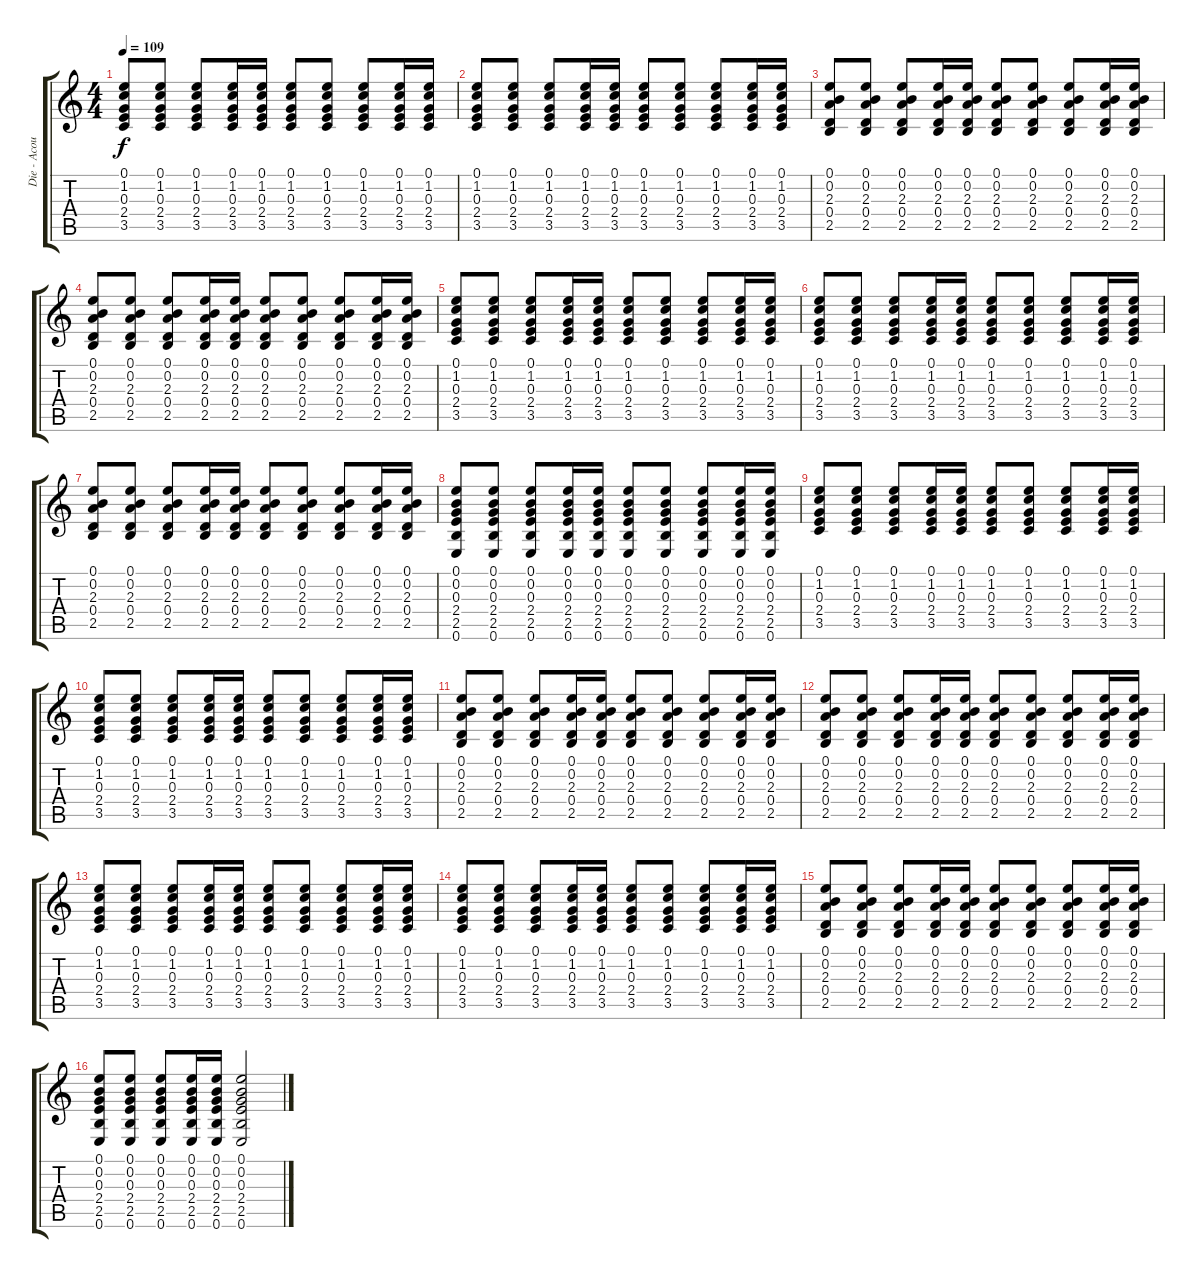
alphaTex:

\track ("Die - Acoustic" "Die - Acou") {instrument acousticguitarsteel}
\staff {score tabs}
\tuning (E4 B3 G3 D3 A2 E2) {hide}
\ts (4 4)
\tempo 109
\clef g2
\ks c
(0.1 1.2 0.3 2.4 3.5).8{dy f} (0.1 1.2 0.3 2.4 3.5).8 (0.1 1.2 0.3 2.4 3.5).8 (0.1 1.2 0.3 2.4 3.5).16 (0.1 1.2 0.3 2.4 3.5).16 (0.1 1.2 0.3 2.4 3.5).8 (0.1 1.2 0.3 2.4 3.5).8 (0.1 1.2 0.3 2.4 3.5).8 (0.1 1.2 0.3 2.4 3.5).16 (0.1 1.2 0.3 2.4 3.5).16 |
(0.1 1.2 0.3 2.4 3.5).8 (0.1 1.2 0.3 2.4 3.5).8 (0.1 1.2 0.3 2.4 3.5).8 (0.1 1.2 0.3 2.4 3.5).16 (0.1 1.2 0.3 2.4 3.5).16 (0.1 1.2 0.3 2.4 3.5).8 (0.1 1.2 0.3 2.4 3.5).8 (0.1 1.2 0.3 2.4 3.5).8 (0.1 1.2 0.3 2.4 3.5).16 (0.1 1.2 0.3 2.4 3.5).16 |
(0.1 0.2 2.3 0.4 2.5).8 (0.1 0.2 2.3 0.4 2.5).8 (0.1 0.2 2.3 0.4 2.5).8 (0.1 0.2 2.3 0.4 2.5).16 (0.1 0.2 2.3 0.4 2.5).16 (0.1 0.2 2.3 0.4 2.5).8 (0.1 0.2 2.3 0.4 2.5).8 (0.1 0.2 2.3 0.4 2.5).8 (0.1 0.2 2.3 0.4 2.5).16 (0.1 0.2 2.3 0.4 2.5).16 |
(0.1 0.2 2.3 0.4 2.5).8 (0.1 0.2 2.3 0.4 2.5).8 (0.1 0.2 2.3 0.4 2.5).8 (0.1 0.2 2.3 0.4 2.5).16 (0.1 0.2 2.3 0.4 2.5).16 (0.1 0.2 2.3 0.4 2.5).8 (0.1 0.2 2.3 0.4 2.5).8 (0.1 0.2 2.3 0.4 2.5).8 (0.1 0.2 2.3 0.4 2.5).16 (0.1 0.2 2.3 0.4 2.5).16 |
(0.1 1.2 0.3 2.4 3.5).8 (0.1 1.2 0.3 2.4 3.5).8 (0.1 1.2 0.3 2.4 3.5).8 (0.1 1.2 0.3 2.4 3.5).16 (0.1 1.2 0.3 2.4 3.5).16 (0.1 1.2 0.3 2.4 3.5).8 (0.1 1.2 0.3 2.4 3.5).8 (0.1 1.2 0.3 2.4 3.5).8 (0.1 1.2 0.3 2.4 3.5).16 (0.1 1.2 0.3 2.4 3.5).16 |
(0.1 1.2 0.3 2.4 3.5).8 (0.1 1.2 0.3 2.4 3.5).8 (0.1 1.2 0.3 2.4 3.5).8 (0.1 1.2 0.3 2.4 3.5).16 (0.1 1.2 0.3 2.4 3.5).16 (0.1 1.2 0.3 2.4 3.5).8 (0.1 1.2 0.3 2.4 3.5).8 (0.1 1.2 0.3 2.4 3.5).8 (0.1 1.2 0.3 2.4 3.5).16 (0.1 1.2 0.3 2.4 3.5).16 |
(0.1 0.2 2.3 0.4 2.5).8 (0.1 0.2 2.3 0.4 2.5).8 (0.1 0.2 2.3 0.4 2.5).8 (0.1 0.2 2.3 0.4 2.5).16 (0.1 0.2 2.3 0.4 2.5).16 (0.1 0.2 2.3 0.4 2.5).8 (0.1 0.2 2.3 0.4 2.5).8 (0.1 0.2 2.3 0.4 2.5).8 (0.1 0.2 2.3 0.4 2.5).16 (0.1 0.2 2.3 0.4 2.5).16 |
(0.1 0.2 0.3 2.4 2.5 0.6).8 (0.1 0.2 0.3 2.4 2.5 0.6).8 (0.1 0.2 0.3 2.4 2.5 0.6).8 (0.1 0.2 0.3 2.4 2.5 0.6).16 (0.1 0.2 0.3 2.4 2.5 0.6).16 (0.1 0.2 0.3 2.4 2.5 0.6).8 (0.1 0.2 0.3 2.4 2.5 0.6).8 (0.1 0.2 0.3 2.4 2.5 0.6).8 (0.1 0.2 0.3 2.4 2.5 0.6).16 (0.1 0.2 0.3 2.4 2.5 0.6).16 |
(0.1 1.2 0.3 2.4 3.5).8 (0.1 1.2 0.3 2.4 3.5).8 (0.1 1.2 0.3 2.4 3.5).8 (0.1 1.2 0.3 2.4 3.5).16 (0.1 1.2 0.3 2.4 3.5).16 (0.1 1.2 0.3 2.4 3.5).8 (0.1 1.2 0.3 2.4 3.5).8 (0.1 1.2 0.3 2.4 3.5).8 (0.1 1.2 0.3 2.4 3.5).16 (0.1 1.2 0.3 2.4 3.5).16 |
(0.1 1.2 0.3 2.4 3.5).8 (0.1 1.2 0.3 2.4 3.5).8 (0.1 1.2 0.3 2.4 3.5).8 (0.1 1.2 0.3 2.4 3.5).16 (0.1 1.2 0.3 2.4 3.5).16 (0.1 1.2 0.3 2.4 3.5).8 (0.1 1.2 0.3 2.4 3.5).8 (0.1 1.2 0.3 2.4 3.5).8 (0.1 1.2 0.3 2.4 3.5).16 (0.1 1.2 0.3 2.4 3.5).16 |
(0.1 0.2 2.3 0.4 2.5).8 (0.1 0.2 2.3 0.4 2.5).8 (0.1 0.2 2.3 0.4 2.5).8 (0.1 0.2 2.3 0.4 2.5).16 (0.1 0.2 2.3 0.4 2.5).16 (0.1 0.2 2.3 0.4 2.5).8 (0.1 0.2 2.3 0.4 2.5).8 (0.1 0.2 2.3 0.4 2.5).8 (0.1 0.2 2.3 0.4 2.5).16 (0.1 0.2 2.3 0.4 2.5).16 |
(0.1 0.2 2.3 0.4 2.5).8 (0.1 0.2 2.3 0.4 2.5).8 (0.1 0.2 2.3 0.4 2.5).8 (0.1 0.2 2.3 0.4 2.5).16 (0.1 0.2 2.3 0.4 2.5).16 (0.1 0.2 2.3 0.4 2.5).8 (0.1 0.2 2.3 0.4 2.5).8 (0.1 0.2 2.3 0.4 2.5).8 (0.1 0.2 2.3 0.4 2.5).16 (0.1 0.2 2.3 0.4 2.5).16 |
(0.1 1.2 0.3 2.4 3.5).8 (0.1 1.2 0.3 2.4 3.5).8 (0.1 1.2 0.3 2.4 3.5).8 (0.1 1.2 0.3 2.4 3.5).16 (0.1 1.2 0.3 2.4 3.5).16 (0.1 1.2 0.3 2.4 3.5).8 (0.1 1.2 0.3 2.4 3.5).8 (0.1 1.2 0.3 2.4 3.5).8 (0.1 1.2 0.3 2.4 3.5).16 (0.1 1.2 0.3 2.4 3.5).16 |
(0.1 1.2 0.3 2.4 3.5).8 (0.1 1.2 0.3 2.4 3.5).8 (0.1 1.2 0.3 2.4 3.5).8 (0.1 1.2 0.3 2.4 3.5).16 (0.1 1.2 0.3 2.4 3.5).16 (0.1 1.2 0.3 2.4 3.5).8 (0.1 1.2 0.3 2.4 3.5).8 (0.1 1.2 0.3 2.4 3.5).8 (0.1 1.2 0.3 2.4 3.5).16 (0.1 1.2 0.3 2.4 3.5).16 |
(0.1 0.2 2.3 0.4 2.5).8 (0.1 0.2 2.3 0.4 2.5).8 (0.1 0.2 2.3 0.4 2.5).8 (0.1 0.2 2.3 0.4 2.5).16 (0.1 0.2 2.3 0.4 2.5).16 (0.1 0.2 2.3 0.4 2.5).8 (0.1 0.2 2.3 0.4 2.5).8 (0.1 0.2 2.3 0.4 2.5).8 (0.1 0.2 2.3 0.4 2.5).16 (0.1 0.2 2.3 0.4 2.5).16 |
(0.1 0.2 0.3 2.4 2.5 0.6).8 (0.1 0.2 0.3 2.4 2.5 0.6).8 (0.1 0.2 0.3 2.4 2.5 0.6).8 (0.1 0.2 0.3 2.4 2.5 0.6).16 (0.1 0.2 0.3 2.4 2.5 0.6).16 (0.1 0.2 0.3 2.4 2.5 0.6).2
